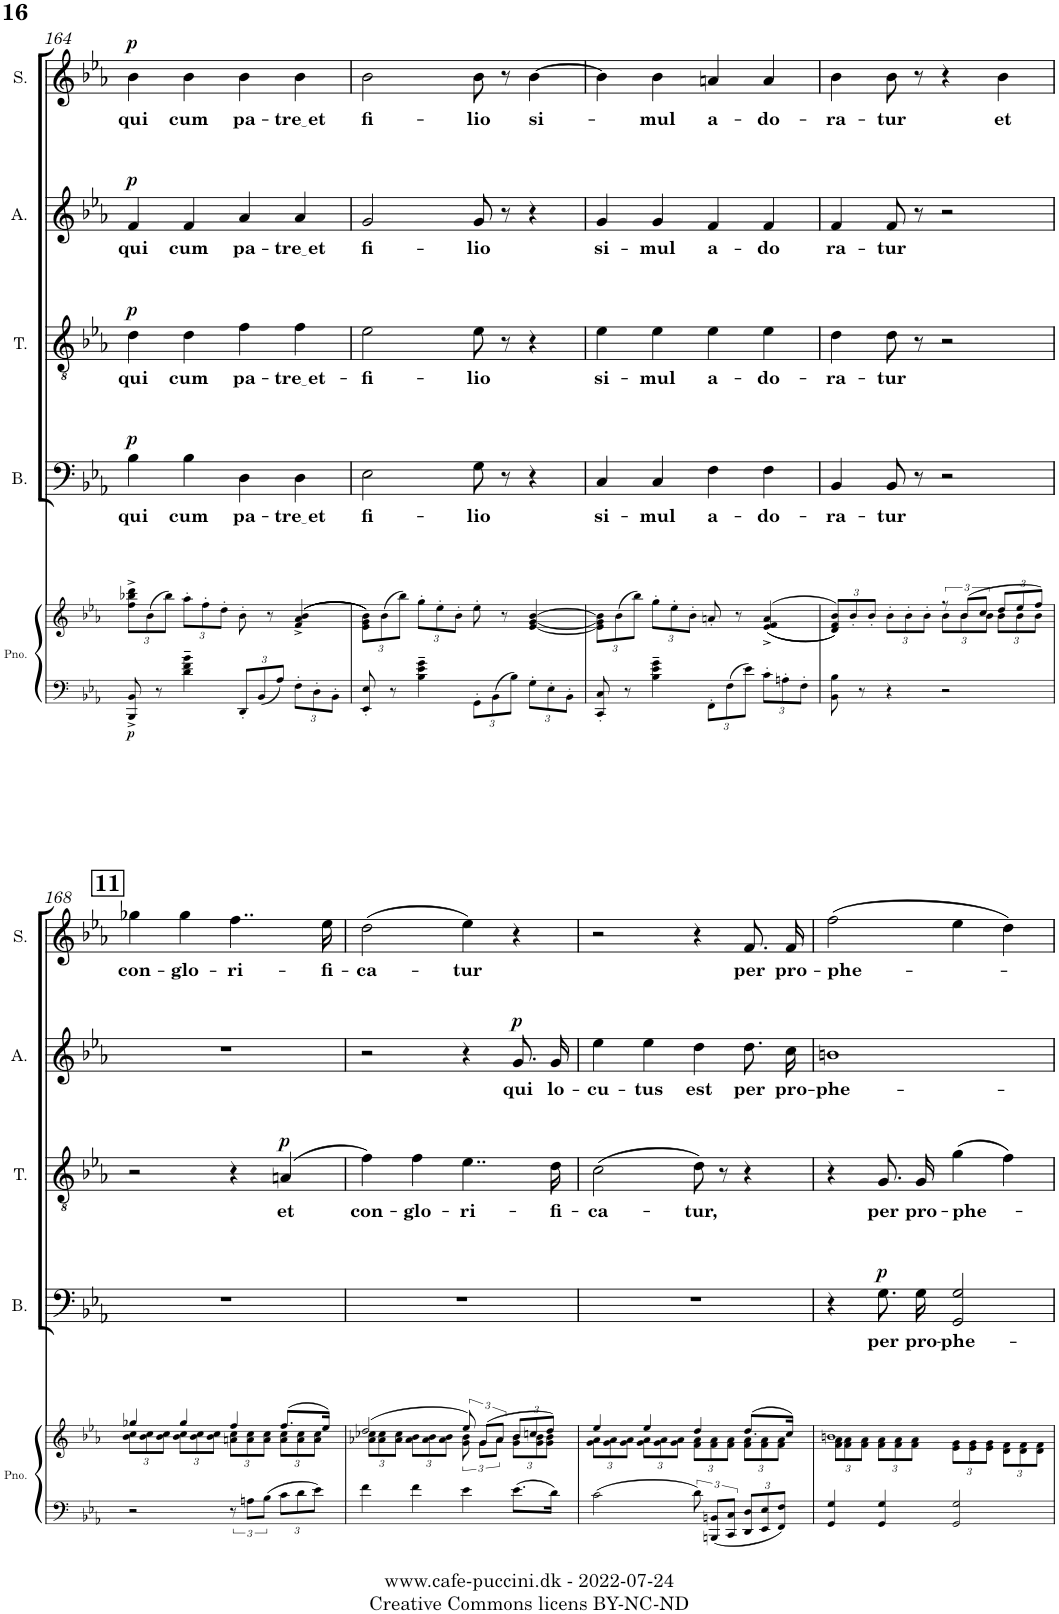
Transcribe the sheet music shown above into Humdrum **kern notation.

**kern	**kern	**dynam	**kern	**text	**dynam	**kern	**text	**dynam	**kern	**text	**dynam	**kern	**text	**dynam
*part5	*part5	*part5	*part4	*part4	*part4	*part3	*part3	*part3	*part2	*part2	*part2	*part1	*part1	*part1
*staff6	*staff5	*staff5/6	*staff4	*staff4	*staff4	*staff3	*staff3	*staff3	*staff2	*staff2	*staff2	*staff1	*staff1	*staff1
*I"Piano	*	*	*I"Bass	*	*	*I"Tenor	*	*	*I"Alto	*	*	*I"Soprano	*	*
*I'Pno.	*	*	*I'B.	*	*	*I'T.	*	*	*I'A.	*	*	*I'S.	*	*
!!LO:PB:g=z
*clefF4	*clefG2	*	*clefF4	*	*	*clefGv2	*	*	*clefG2	*	*	*clefG2	*	*
*k[b-e-a-]	*k[b-e-a-]	*	*k[b-e-a-]	*	*	*k[b-e-a-]	*	*	*k[b-e-a-]	*	*	*k[b-e-a-]	*	*
*M4/4	*M4/4	*	*M4/4	*	*	*M4/4	*	*	*M4/4	*	*	*M4/4	*	*
*met(c)	*met(c)	*	*met(c)	*	*	*met(c)	*	*	*met(c)	*	*	*met(c)	*	*
*	*Xbrackettup	*	*	*	*	*	*	*	*	*	*	*	*	*
=164	=164	=164	=164	=164	=164	=164	=164	=164	=164	=164	=164	=164	=164	=164
!	!	!LO:DY:b=2	!	!LO:LY:b	!LO:DY:a	!	!LO:LY:b	!LO:DY:a	!	!LO:LY:b	!LO:DY:a	!	!LO:LY:b	!LO:DY:a
8BBB-/^ 8BB-/^	12ff\^ 12bb-X\^ 12ddd\^L	p	4B-\	qui	p	4d\	qui	p	4f/	qui	p	4b-\	qui	p
.	(12b-\	.	.	.	.	.	.	.	.	.	.	.	.	.
8r	.	.	.	.	.	.	.	.	.	.	.	.	.	.
.	12bb-\J)	.	.	.	.	.	.	.	.	.	.	.	.	.
!	!	!	!	!LO:LY:b	!	!	!LO:LY:b	!	!	!LO:LY:b	!	!	!LO:LY:b	!
4d\~ 4f\~ 4b-\~	12aa-'\L	.	4B-\	cum	.	4d\	cum	.	4f/	cum	.	4b-\	cum	.
.	12ff'\	.	.	.	.	.	.	.	.	.	.	.	.	.
.	12dd'\J	.	.	.	.	.	.	.	.	.	.	.	.	.
*Xbrackettup	*	*	*	*	*	*	*	*	*	*	*	*	*	*
!	!	!	!	!LO:LY:b	!	!	!LO:LY:b	!	!	!LO:LY:b	!	!	!LO:LY:b	!
12DD'/L	8b-'\	.	4D\	pa-	.	4f\	pa-	.	4a-/	pa-	.	4b-\	pa-	.
12BB-/	.	.	.	.	.	.	.	.	.	.	.	.	.	.
.	8r	.	.	.	.	.	.	.	.	.	.	.	.	.
12A-/J	.	.	.	.	.	.	.	.	.	.	.	.	.	.
!	!	!	!	!LO:LY:b	!	!	!LO:LY:b	!	!	!LO:LY:b	!	!	!LO:LY:b	!
12F'\L	(((>4f/^ 4a-/^ 4b-/^	.	4D\	tre et	.	4f\	tre et	.	4a-/	tre et	.	4b-\	tre et	.
12D'\	.	.	.	.	.	.	.	.	.	.	.	.	.	.
12BB-'\J	.	.	.	.	.	.	.	.	.	.	.	.	.	.
=165	=165	=165	=165	=165	=165	=165	=165	=165	=165	=165	=165	=165	=165	=165
!	!	!	!	!LO:LY:b	!	!	!LO:LY:b	!	!	!LO:LY:b	!	!	!LO:LY:b	!
8EE-/' 8E-/'	12e-\ 12g\ 12b-\L)))	.	2E-\	fi-	.	2e-\	-fi-	.	2g/	fi-	.	2b-\	fi-	.
.	(12b-\	.	.	.	.	.	.	.	.	.	.	.	.	.
8r	.	.	.	.	.	.	.	.	.	.	.	.	.	.
.	12bb-\J)	.	.	.	.	.	.	.	.	.	.	.	.	.
4B-\~ 4e-\~ 4g\~	12gg'\L	.	.	.	.	.	.	.	.	.	.	.	.	.
.	12ee-'\	.	.	.	.	.	.	.	.	.	.	.	.	.
.	12b-'\J	.	.	.	.	.	.	.	.	.	.	.	.	.
!	!	!	!	!LO:LY:b	!	!	!LO:LY:b	!	!	!LO:LY:b	!	!	!LO:LY:b	!
12GG'\L	8ee-'\	.	8G\	-lio	.	8e-\	-lio	.	8g/	-lio	.	8b-\	-lio	.
12BB-\	.	.	.	.	.	.	.	.	.	.	.	.	.	.
.	8r	.	8r	.	.	8r	.	.	8r	.	.	8r	.	.
12B-\J	.	.	.	.	.	.	.	.	.	.	.	.	.	.
!	!	!	!	!	!	!	!	!	!	!	!	!	!LO:LY:b	!
12G'\L	[4e-/ [4g/ [4b-/	.	4r	.	.	4r	.	.	4r	.	.	[4b-\	si-	.
12E-'\	.	.	.	.	.	.	.	.	.	.	.	.	.	.
12BB-'\J	.	.	.	.	.	.	.	.	.	.	.	.	.	.
=166	=166	=166	=166	=166	=166	=166	=166	=166	=166	=166	=166	=166	=166	=166
!	!	!	!	!LO:LY:b	!	!	!LO:LY:b	!	!	!LO:LY:b	!	!	!	!
8CC/' 8C/'	12e-\] 12g\] 12b-\]L	.	4C/	si-	.	4e-\	si-	.	4g/	si-	.	4b-\]	.	.
.	(12b-\	.	.	.	.	.	.	.	.	.	.	.	.	.
8r	.	.	.	.	.	.	.	.	.	.	.	.	.	.
.	12bb-\J)	.	.	.	.	.	.	.	.	.	.	.	.	.
!	!	!	!	!LO:LY:b	!	!	!LO:LY:b	!	!	!LO:LY:b	!	!	!LO:LY:b	!
4B-\~ 4e-\~ 4g\~	12gg'\L	.	4C/	-mul	.	4e-\	-mul	.	4g/	-mul	.	4b-\	-mul	.
.	12ee-'\	.	.	.	.	.	.	.	.	.	.	.	.	.
.	12b-'\J	.	.	.	.	.	.	.	.	.	.	.	.	.
!	!	!	!	!LO:LY:b	!	!	!LO:LY:b	!	!	!LO:LY:b	!	!	!LO:LY:b	!
12FF'\L	8an'/	.	4F\	a-	.	4e-\	a-	.	4f/	a-	.	4an/	a-	.
12F\	.	.	.	.	.	.	.	.	.	.	.	.	.	.
.	8r	.	.	.	.	.	.	.	.	.	.	.	.	.
12e-\J	.	.	.	.	.	.	.	.	.	.	.	.	.	.
!	!	!	!	!LO:LY:b	!	!	!LO:LY:b	!	!	!LO:LY:b	!	!	!LO:LY:b	!
12c'\L	(((>4e-/^ 4f/^ 4a/^	.	4F\	-do-	.	4e-\	-do-	.	4f/	-do	.	4a/	-do-	.
12An'\	.	.	.	.	.	.	.	.	.	.	.	.	.	.
12F'\J	.	.	.	.	.	.	.	.	.	.	.	.	.	.
=167	=167	=167	=167	=167	=167	=167	=167	=167	=167	=167	=167	=167	=167	=167
*	*^	*	*	*	*	*	*	*	*	*	*	*	*	*
!	!	!	!	!	!LO:LY:b	!	!	!LO:LY:b	!	!	!LO:LY:b	!	!	!LO:LY:b	!
8BB-\ 8B-\	12d/ 12f/ 12b-/L)))	2ryy	.	4BB-/	-ra-	.	4d\	-ra-	.	4f/	ra-	.	4b-\	-ra-	.
.	12b-'/	.	.	.	.	.	.	.	.	.	.	.	.	.	.
8r	.	.	.	.	.	.	.	.	.	.	.	.	.	.	.
.	12b-'/J	.	.	.	.	.	.	.	.	.	.	.	.	.	.
!	!	!	!	!	!LO:LY:b	!	!	!LO:LY:b	!	!	!LO:LY:b	!	!	!LO:LY:b	!
4r	12b-'\L	.	.	8BB-/	-tur	.	8d\	-tur	.	8f/	-tur	.	8b-\	-tur	.
.	12b-'\	.	.	.	.	.	.	.	.	.	.	.	.	.	.
.	.	.	.	8r	.	.	8r	.	.	8r	.	.	8r	.	.
.	12b-'\J	.	.	.	.	.	.	.	.	.	.	.	.	.	.
*	*brackettup	*Xbrackettup	*	*	*	*	*	*	*	*	*	*	*	*	*
2r	12r	12b-\L	.	2r	.	.	2r	.	.	2r	.	.	4r	.	.
.	(12b-/L	12b-\	.	.	.	.	.	.	.	.	.	.	.	.	.
.	12cc/J	12b-\J	.	.	.	.	.	.	.	.	.	.	.	.	.
!	!	!	!	!	!	!	!	!	!	!	!	!	!	!LO:LY:b	!
.	12dd/L	12b-\L	.	.	.	.	.	.	.	.	.	.	4b-\	et	.
.	12ee-/	12b-\	.	.	.	.	.	.	.	.	.	.	.	.	.
.	12ff/J)	12b-\J	.	.	.	.	.	.	.	.	.	.	.	.	.
!!LO:LB:g=z
=168	=168	=168	=168	=168	=168	=168	=168	=168	=168	=168	=168	=168	=168	=168	=168
!	!	!	!	!	!	!	!	!	!	!	!	!	!	!LO:LY:b	!
2r	4gg-X/	12b-\ 12cc\L	.	1r	.	.	2r	.	.	1r	.	.	4gg-X\	con-	.
.	.	12b-\ 12cc\	.	.	.	.	.	.	.	.	.	.	.	.	.
.	.	12b-\ 12cc\J	.	.	.	.	.	.	.	.	.	.	.	.	.
!	!	!	!	!	!	!	!	!	!	!	!	!	!	!LO:LY:b	!
.	4gg-/	12b-\ 12cc\L	.	.	.	.	.	.	.	.	.	.	4gg-\	-glo-	.
.	.	12b-\ 12cc\	.	.	.	.	.	.	.	.	.	.	.	.	.
.	.	12b-\ 12cc\J	.	.	.	.	.	.	.	.	.	.	.	.	.
*brackettup	*	*	*	*	*	*	*	*	*	*	*	*	*	*	*
!	!	!	!	!	!	!	!	!	!	!	!	!	!	!LO:LY:b	!
12r	4ff/	12an\ 12cc\L	.	.	.	.	4r	.	.	.	.	.	4..ff\	-ri-	.
12An\L	.	12a\ 12cc\	.	.	.	.	.	.	.	.	.	.	.	.	.
12B-\J	.	12a\ 12cc\J	.	.	.	.	.	.	.	.	.	.	.	.	.
*Xbrackettup	*	*	*	*	*	*	*	*	*	*	*	*	*	*	*
!	!	!	!	!	!	!	!	!LO:LY:b	!LO:DY:a	!	!	!	!	!	!
12c\L	(8.ff/L	12a\ 12cc\L	.	.	.	.	(4An/	et	p	.	.	.	.	.	.
12d\	.	12a\ 12cc\	.	.	.	.	.	.	.	.	.	.	.	.	.
12e-\J	.	12a\ 12cc\J	.	.	.	.	.	.	.	.	.	.	.	.	.
!	!	!	!	!	!	!	!	!	!	!	!	!	!	!LO:LY:b	!
.	16ee-/Jk)	.	.	.	.	.	.	.	.	.	.	.	16ee-\	-fi-	.
=169	=169	=169	=169	=169	=169	=169	=169	=169	=169	=169	=169	=169	=169	=169	=169
!	!	!	!	!	!	!	!	!LO:LY:b	!	!	!	!	!	!LO:LY:b	!
4f\	(2dd/	12a-X\ 12cc-X\L	.	1r	.	.	4f\)	con-	.	2r	.	.	(2dd\	-ca-	.
.	.	12a-\ 12cc-\	.	.	.	.	.	.	.	.	.	.	.	.	.
.	.	12a-\ 12cc-\J	.	.	.	.	.	.	.	.	.	.	.	.	.
!	!	!	!	!	!	!	!	!LO:LY:b	!	!	!	!	!	!	!
4f\	.	12a-\ 12b-\L	.	.	.	.	4f\	-glo-	.	.	.	.	.	.	.
.	.	12a-\ 12b-\	.	.	.	.	.	.	.	.	.	.	.	.	.
.	.	12a-\ 12b-\J	.	.	.	.	.	.	.	.	.	.	.	.	.
*	*brackettup	*	*	*	*	*	*	*	*	*	*	*	*	*	*
!	!	!	!	!	!	!	!	!LO:LY:b	!	!	!	!	!	!LO:LY:b	!
4e-\	12ee-/)	12g\ 12b-\	.	.	.	.	4..e-\	-ri-	.	4r	.	.	4ee-\)	-tur	.
.	(12g/L	12g\L	.	.	.	.	.	.	.	.	.	.	.	.	.
.	12a-/J	12a-\J	.	.	.	.	.	.	.	.	.	.	.	.	.
*	*Xbrackettup	*	*	*	*	*	*	*	*	*	*	*	*	*	*
!	!	!	!	!	!	!	!	!	!	!	!LO:LY:b	!LO:DY:a	!	!	!
8.e-\L	12b-/L	12g\ 12b-\L	.	.	.	.	.	.	.	8.g/L	qui	p	4r	.	.
.	12ccn/	12g\ 12b-\	.	.	.	.	.	.	.	.	.	.	.	.	.
.	12dd/J)	12g\ 12b-\J	.	.	.	.	.	.	.	.	.	.	.	.	.
!	!	!	!	!	!	!	!	!LO:LY:b	!	!	!LO:LY:b	!	!	!	!
16d\Jk	.	.	.	.	.	.	16d\	-fi-	.	16g/Jk	lo-	.	.	.	.
=170	=170	=170	=170	=170	=170	=170	=170	=170	=170	=170	=170	=170	=170	=170	=170
!	!	!	!	!	!	!	!	!LO:LY:b	!	!	!LO:LY:b	!	!	!	!
2c\	4ee-/	12g\ 12a-\L	.	1r	.	.	(2c\	-ca-	.	4ee-\	-cu-	.	2r	.	.
.	.	12g\ 12a-\	.	.	.	.	.	.	.	.	.	.	.	.	.
.	.	12g\ 12a-\J	.	.	.	.	.	.	.	.	.	.	.	.	.
!	!	!	!	!	!	!	!	!	!	!	!LO:LY:b	!	!	!	!
.	4ee-/	12g\ 12a-\L	.	.	.	.	.	.	.	4ee-\	-tus	.	.	.	.
.	.	12g\ 12a-\	.	.	.	.	.	.	.	.	.	.	.	.	.
.	.	12g\ 12a-\J	.	.	.	.	.	.	.	.	.	.	.	.	.
*brackettup	*	*	*	*	*	*	*	*	*	*	*	*	*	*	*
!	!	!	!	!	!	!	!	!LO:LY:b	!	!	!LO:LY:b	!	!	!	!
12d\	4dd/	12f\ 12a-\L	.	.	.	.	8d\)	-tur,	.	4dd\	est	.	4r	.	.
12BBBn/ 12BBn/L	.	12f\ 12a-\	.	.	.	.	.	.	.	.	.	.	.	.	.
.	.	.	.	.	.	.	8r	.	.	.	.	.	.	.	.
12CC/ 12C/J	.	12f\ 12a-\J	.	.	.	.	.	.	.	.	.	.	.	.	.
*Xbrackettup	*	*	*	*	*	*	*	*	*	*	*	*	*	*	*
!	!	!	!	!	!	!	!	!	!	!	!LO:LY:b	!	!	!LO:LY:b	!
12DD/ 12D/L	(8.dd/L	12f\ 12a-\L	.	.	.	.	4r	.	.	8.dd\L	per	.	8.f/L	per	.
12EE-/ 12E-/	.	12f\ 12a-\	.	.	.	.	.	.	.	.	.	.	.	.	.
12FF/ 12F/J	.	12f\ 12a-\J	.	.	.	.	.	.	.	.	.	.	.	.	.
!	!	!	!	!	!	!	!	!	!	!	!LO:LY:b	!	!	!LO:LY:b	!
.	16cc/Jk)	.	.	.	.	.	.	.	.	16cc\Jk	pro-	.	16f/Jk	pro-	.
=171	=171	=171	=171	=171	=171	=171	=171	=171	=171	=171	=171	=171	=171	=171	=171
!	!	!	!	!	!	!	!	!	!	!	!LO:LY:b	!	!	!LO:LY:b	!
4GG/ 4G/	1bn	12f\ 12a-\L	.	4r	.	.	4r	.	.	1bn	-phe-	.	(2ff\	-phe-	.
.	.	12f\ 12a-\	.	.	.	.	.	.	.	.	.	.	.	.	.
.	.	12f\ 12a-\J	.	.	.	.	.	.	.	.	.	.	.	.	.
!	!	!	!	!	!LO:LY:b	!LO:DY:a	!	!LO:LY:b	!	!	!	!	!	!	!
4GG/ 4G/	.	12f\ 12a-\L	.	8.G\L	per	p	8.G/L	per	.	.	.	.	.	.	.
.	.	12f\ 12a-\	.	.	.	.	.	.	.	.	.	.	.	.	.
.	.	12f\ 12a-\J	.	.	.	.	.	.	.	.	.	.	.	.	.
!	!	!	!	!	!LO:LY:b	!	!	!LO:LY:b	!	!	!	!	!	!	!
.	.	.	.	16G\Jk	pro-	.	16G/Jk	pro-	.	.	.	.	.	.	.
!	!	!	!	!	!LO:LY:b	!	!	!LO:LY:b	!	!	!	!	!	!	!
2GG/ 2G/	.	12e-\ 12g\L	.	2GG/ 2G/	-phe-	.	(4g\	-phe-	.	.	.	.	4ee-\	.	.
.	.	12e-\ 12g\	.	.	.	.	.	.	.	.	.	.	.	.	.
.	.	12e-\ 12g\J	.	.	.	.	.	.	.	.	.	.	.	.	.
.	.	12d\ 12f\L	.	.	.	.	4f\)	.	.	.	.	.	4dd\)	.	.
.	.	12d\ 12f\	.	.	.	.	.	.	.	.	.	.	.	.	.
.	.	12d\ 12f\J	.	.	.	.	.	.	.	.	.	.	.	.	.
*	*v	*v	*	*	*	*	*	*	*	*	*	*	*	*	*
=	=	=	=	=	=	=	=	=	=	=	=	=	=	=
*-	*-	*-	*-	*-	*-	*-	*-	*-	*-	*-	*-	*-	*-	*-
